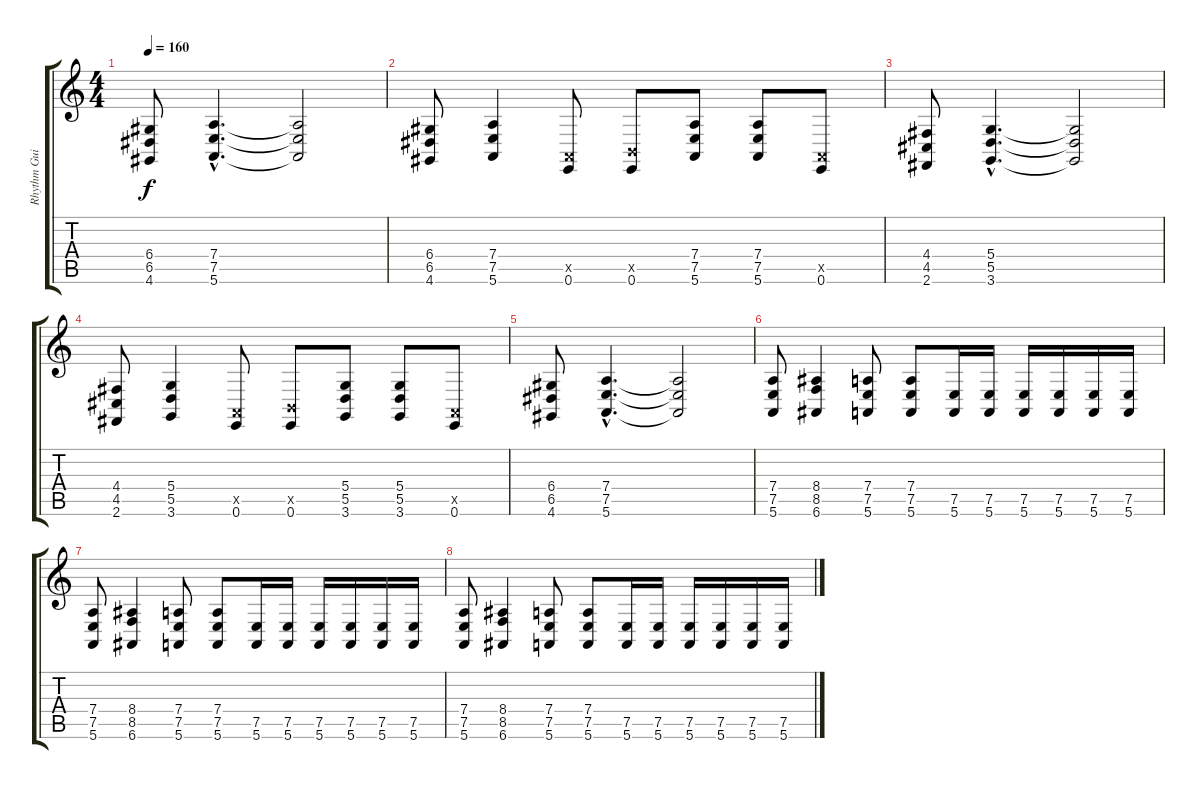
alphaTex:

\track ("Rhythm Guitar 2" "Rhythm Gui") {instrument lead1square}
\staff {score tabs}
\tuning (E4 B3 G3 D3 A2 E2) {hide}
\ts (4 4)
\tempo 160
\clef g2
\ks c
(6.4 6.5 4.6).8{dy f} (7.4{hac} 7.5{hac} 5.6{hac}).4{d} (7.4{t} 7.5{t} 5.6{t}).2 |
(6.4 6.5 4.6).8 (7.4 7.5 5.6).4 (0.5{x} 0.6).8 (2.5{x} 0.6).8 (7.4 7.5 5.6).8 (7.4 7.5 5.6).8 (0.5{x} 0.6).8 |
(4.4 4.5 2.6).8 (5.4{hac} 5.5{hac} 3.6{hac}).4{d} (5.4{t} 5.5{t} 3.6{t}).2 |
(4.4 4.5 2.6).8 (5.4 5.5 3.6).4 (0.5{x} 0.6).8 (2.5{x} 0.6).8 (5.4 5.5 3.6).8 (5.4 5.5 3.6).8 (0.5{x} 0.6).8 |
(6.4 6.5 4.6).8 (7.4{hac} 7.5{hac} 5.6{hac}).4{d} (7.4{t} 7.5{t} 5.6{t}).2 |
(7.4 7.5 5.6).8 (8.4 8.5 6.6).4 (7.4 7.5 5.6).8 (7.4 7.5 5.6).8 (7.5 5.6).16 (7.5 5.6).16 (7.5 5.6).16 (7.5 5.6).16 (7.5 5.6).16 (7.5 5.6).16 |
(7.4 7.5 5.6).8 (8.4 8.5 6.6).4 (7.4 7.5 5.6).8 (7.4 7.5 5.6).8 (7.5 5.6).16 (7.5 5.6).16 (7.5 5.6).16 (7.5 5.6).16 (7.5 5.6).16 (7.5 5.6).16 |
(7.4 7.5 5.6).8 (8.4 8.5 6.6).4 (7.4 7.5 5.6).8 (7.4 7.5 5.6).8 (7.5 5.6).16 (7.5 5.6).16 (7.5 5.6).16 (7.5 5.6).16 (7.5 5.6).16 (7.5 5.6).16
